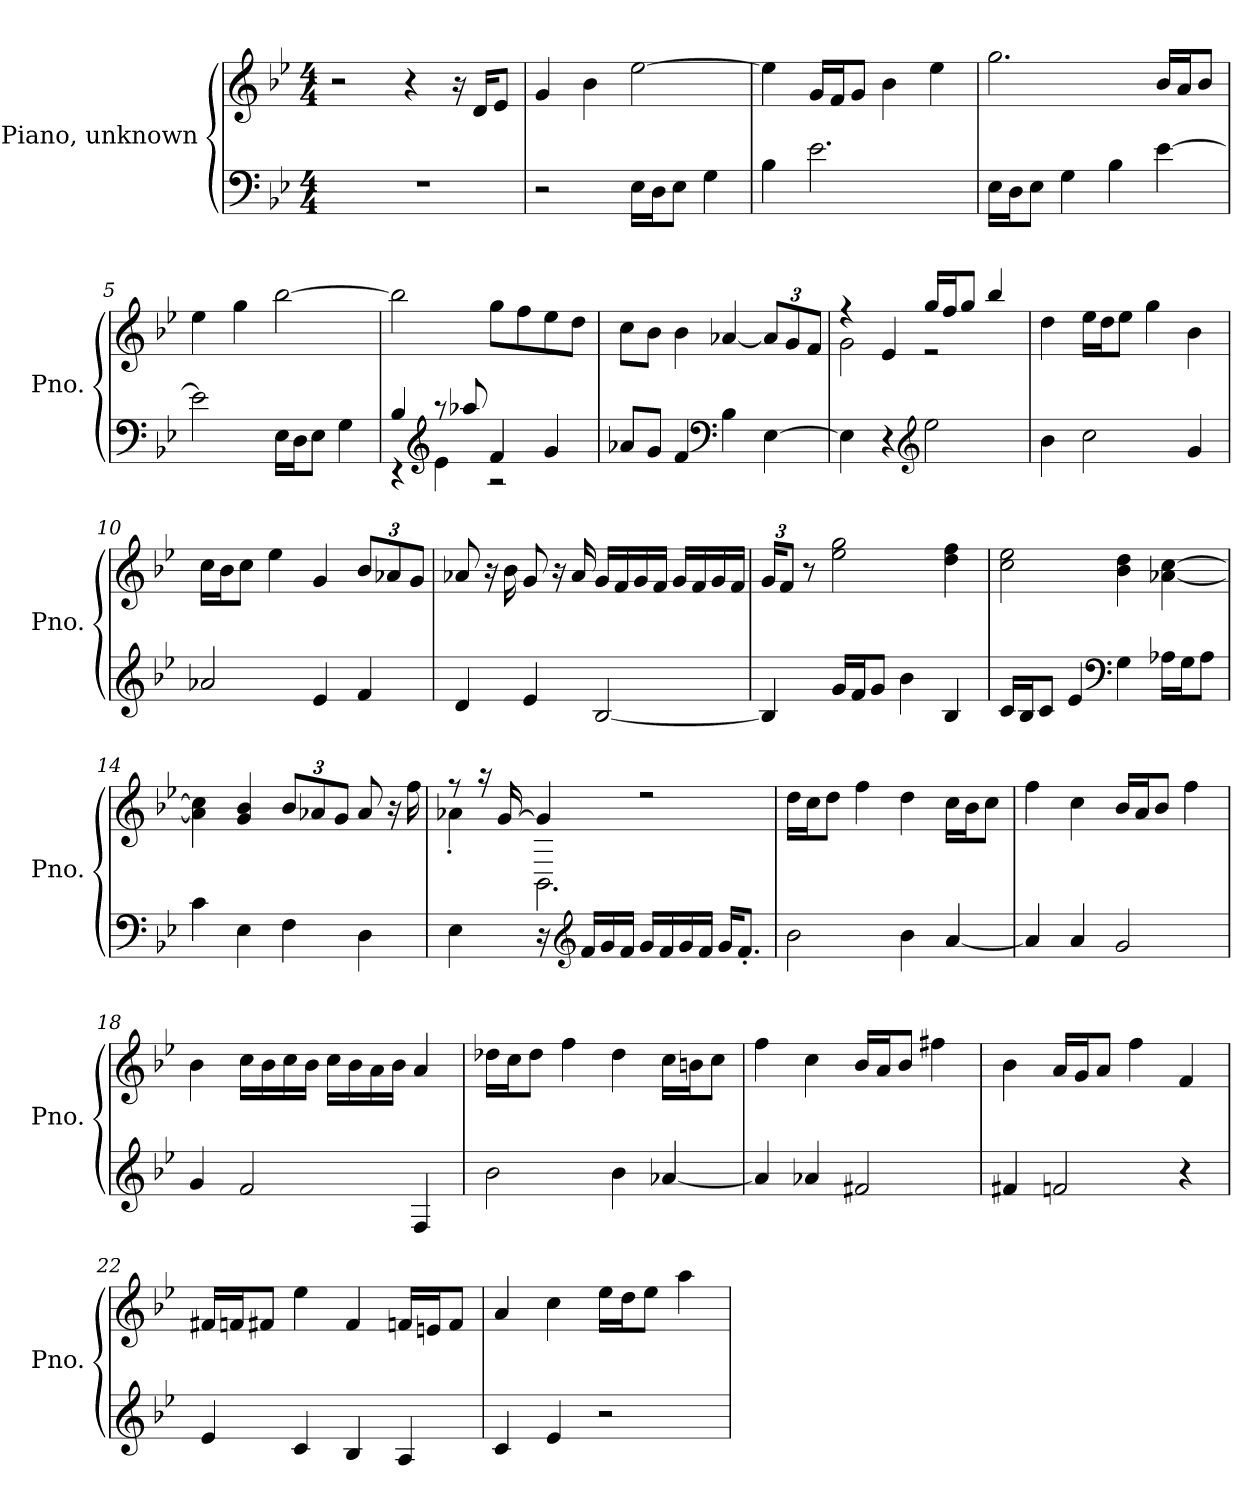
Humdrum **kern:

**kern	**kern
*part1	*part1
*staff2	*staff1
*I"Piano, unknown	*
*I'Pno.	*
*clefF4	*clefG2
*k[b-e-]	*k[b-e-]
*M4/4	*M4/4
*MM200	*MM200
=1	=1
1r	2r
.	4r
.	16r
.	16d/KL
.	8e-/J
=2	=2
2r	4g/
.	4b-\
16E-\LL	[2ee-\
16D\J	.
8E-\J	.
4G\	.
=3	=3
4B-\	4ee-\]
2.e-\	16g/LL
.	16f/J
.	8g/J
.	4b-\
.	4ee-\
=4	=4
16E-\LL	2.gg\
16D\J	.
8E-\J	.
4G\	.
4B-\	.
[4e-\	16b-/LL
.	16a/J
.	8b-/J
=5	=5
2e-\]	4ee-\
.	4gg\
16E-\LL	[2bb-\
16D\J	.
8E-\J	.
4G\	.
!!LO:LB:g=z
=6	=6
*^	*
4B-/	4r	2bb-\]
*clefG2	*	*
8r	4e-\	.
8aa-X/	.	.
4f/	2r	8gg\L
.	.	8ff\
4g/	.	8ee-\
.	.	8dd\J
*v	*v	*
=7	=7
8a-X/L	8cc\L
8g/J	8b-\J
4f/	4b-\
*clefF4	*
4B-\	[4a-X/
*	*Xbrackettup
[4E-\	12a-/L]
.	12g/
.	12f/J
=8	=8
*	*^
4E-\]	4r	2g\
4r	4e-/	.
*clefG2	*	*
2ee-\	16gg/LL	2r
.	16ff/J	.
.	8gg/J	.
.	4bb-/	.
*	*v	*v
=9	=9
4b-\	4dd\
2cc\	16ee-\LL
.	16dd\J
.	8ee-\J
.	4gg\
4g/	4b-\
=10	=10
2a-X/	16cc\LL
.	16b-\J
.	8cc\J
.	4ee-\
4e-/	4g/
4f/	12b-/L
.	12a-X/
.	12g/J
!!LO:LB:g=z
=11	=11
4d/	8a-X/
.	16r
.	16b-\
4e-/	8g/
.	16r
.	16a-/
[2B-/	16g/LL
.	16f/
.	16g/
.	16f/JJ
.	16g/LL
.	16f/
.	16g/
.	16f/JJ
=12	=12
4B-/]	24g/KL
.	12f/J
.	8r
16g/LL	2ee-\ 2gg\
16f/J	.
8g/J	.
4b-\	.
4B-/	4dd\ 4ff\
=13	=13
16c/LL	2cc\ 2ee-\
16B-/J	.
8c/J	.
4e-/	.
*clefF4	*
4G\	4b-\ 4dd\
16A-X\LL	[4a-X\ [4cc\
16G\J	.
8A-\J	.
!!LO:LB:g=z
=14	=14
4c\	4a-\] 4cc\]
4E-\	4g/ 4b-/
4F\	12b-/L
.	12a-X/
.	12g/J
4D\	8a-/
.	16r
.	16ff\
=15	=15
*	*^
4E-\	8r	4a-X'\
.	16r	.
.	[16g/	.
16r	4g/]	2.BB-\
*clefG2	*	*
16f/LL	.	.
16g/	.	.
16f/JJ	.	.
16g/LL	2r	.
16f/	.	.
16g/	.	.
16f/JJ	.	.
16g/KL	.	.
8.f'/J	.	.
*	*v	*v
=16	=16
2b-\	16dd\LL
.	16cc\J
.	8dd\J
.	4ff\
4b-\	4dd\
[4a/	16cc\LL
.	16b-\J
.	8cc\J
=17	=17
4a/]	4ff\
4a/	4cc\
2g/	16b-/LL
.	16a/J
.	8b-/J
.	4ff\
!!LO:LB:g=z
=18	=18
4g/	4b-\
2f/	16cc\LL
.	16b-\
.	16cc\
.	16b-\JJ
.	16cc\LL
.	16b-\
.	16a\
.	16b-\JJ
4F/	4a/
=19	=19
2b-\	16dd-X\LL
.	16cc\J
.	8dd-\J
.	4ff\
4b-\	4dd-\
[4a-X/	16cc\LL
.	16bn\J
.	8cc\J
=20	=20
4a-/]	4ff\
4a-X/	4cc\
2f#X/	16b-/LL
.	16a/J
.	8b-/J
.	4ff#X\
=21	=21
4f#X/	4b-\
2fn/	16a/LL
.	16g/J
.	8a/J
.	4ff\
4r	4f/
!!LO:LB:g=z
=22	=22
4e-/	16f#X/LL
.	16fn/J
.	8f#X/J
4c/	4ee-\
4B-/	4f#/
4A/	16fn/LL
.	16en/J
.	8f/J
=23	=23
4c/	4a/
4e-/	4cc\
2r	16ee-\LL
.	16dd\J
.	8ee-\J
.	4aa\
=	=
*-	*-
